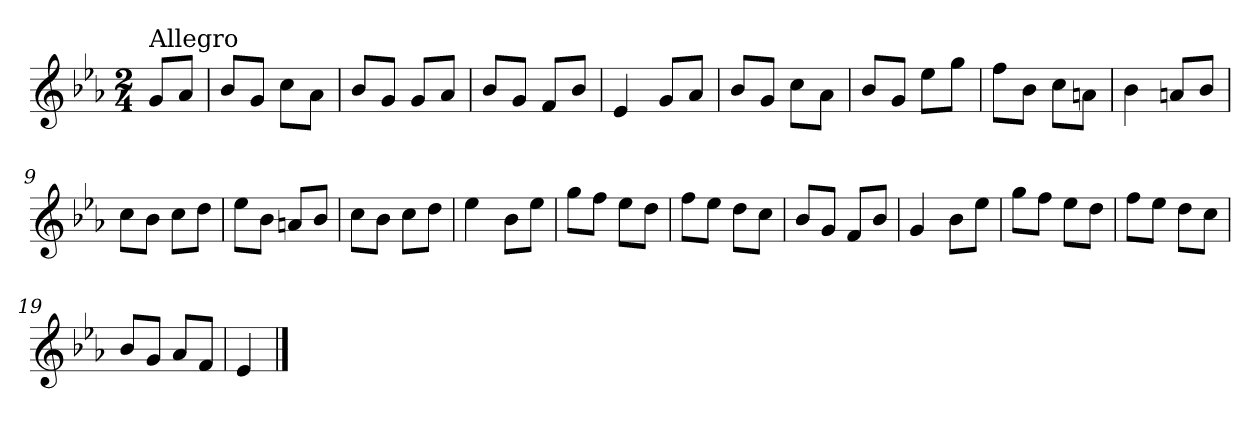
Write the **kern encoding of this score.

**kern
*part1
*staff1
*clefG2
*k[b-e-a-]
*E-:
*M2/4
=
!LO:TX:a:t=Allegro
8g/L
8a-/J
=1
8b-/L
8g/J
8cc\L
8a-\J
=2
8b-/L
8g/J
8g/L
8a-/J
=3
8b-/L
8g/J
8f/L
8b-/J
=4
4e-/
8g/L
8a-/J
=5
8b-/L
8g/J
8cc\L
8a-\J
=6
8b-/L
8g/J
8ee-\L
8gg\J
=7
8ff\L
8b-\J
8cc\L
8an\J
!!LO:LB:g=z
=8
4b-\
8an/L
8b-/J
=9
8cc\L
8b-\J
8cc\L
8dd\J
=10
8ee-\L
8b-\J
8an/L
8b-/J
=11
8cc\L
8b-\J
8cc\L
8dd\J
=12
4ee-\
8b-\L
8ee-\J
=13
8gg\L
8ff\J
8ee-\L
8dd\J
=14
8ff\L
8ee-\J
8dd\L
8cc\J
=15
8b-/L
8g/J
8f/L
8b-/J
=16
4g/
8b-\L
8ee-\J
!!LO:LB:g=z
=17
8gg\L
8ff\J
8ee-\L
8dd\J
=18
8ff\L
8ee-\J
8dd\L
8cc\J
=19
8b-/L
8g/J
8a-/L
8f/J
=20
4e-/
==
*-
